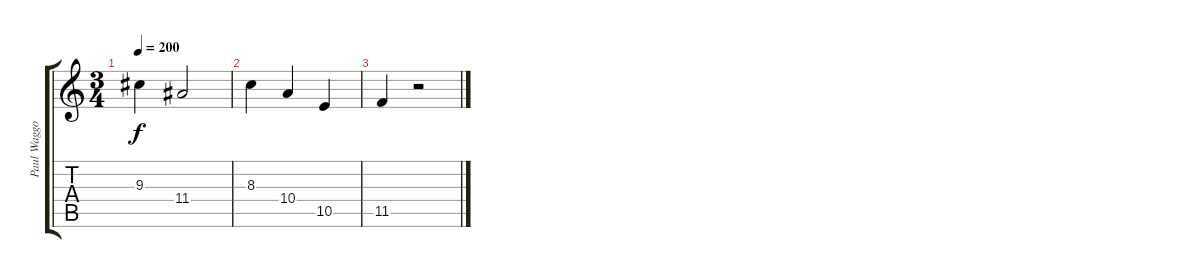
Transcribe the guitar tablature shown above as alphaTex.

\track ("Paul Waggoner Lead Gtr." "Paul Waggo") {instrument distortionguitar}
\staff {score tabs}
\tuning (Db4 Ab3 E3 B2 Gb2 Db2) {hide}
\ts (3 4)
\tempo 200
\clef g2
\ks c
9.3.4{dy f} 11.4.2 |
8.3.4 10.4.4 10.5.4 |
11.5.4 r.2
